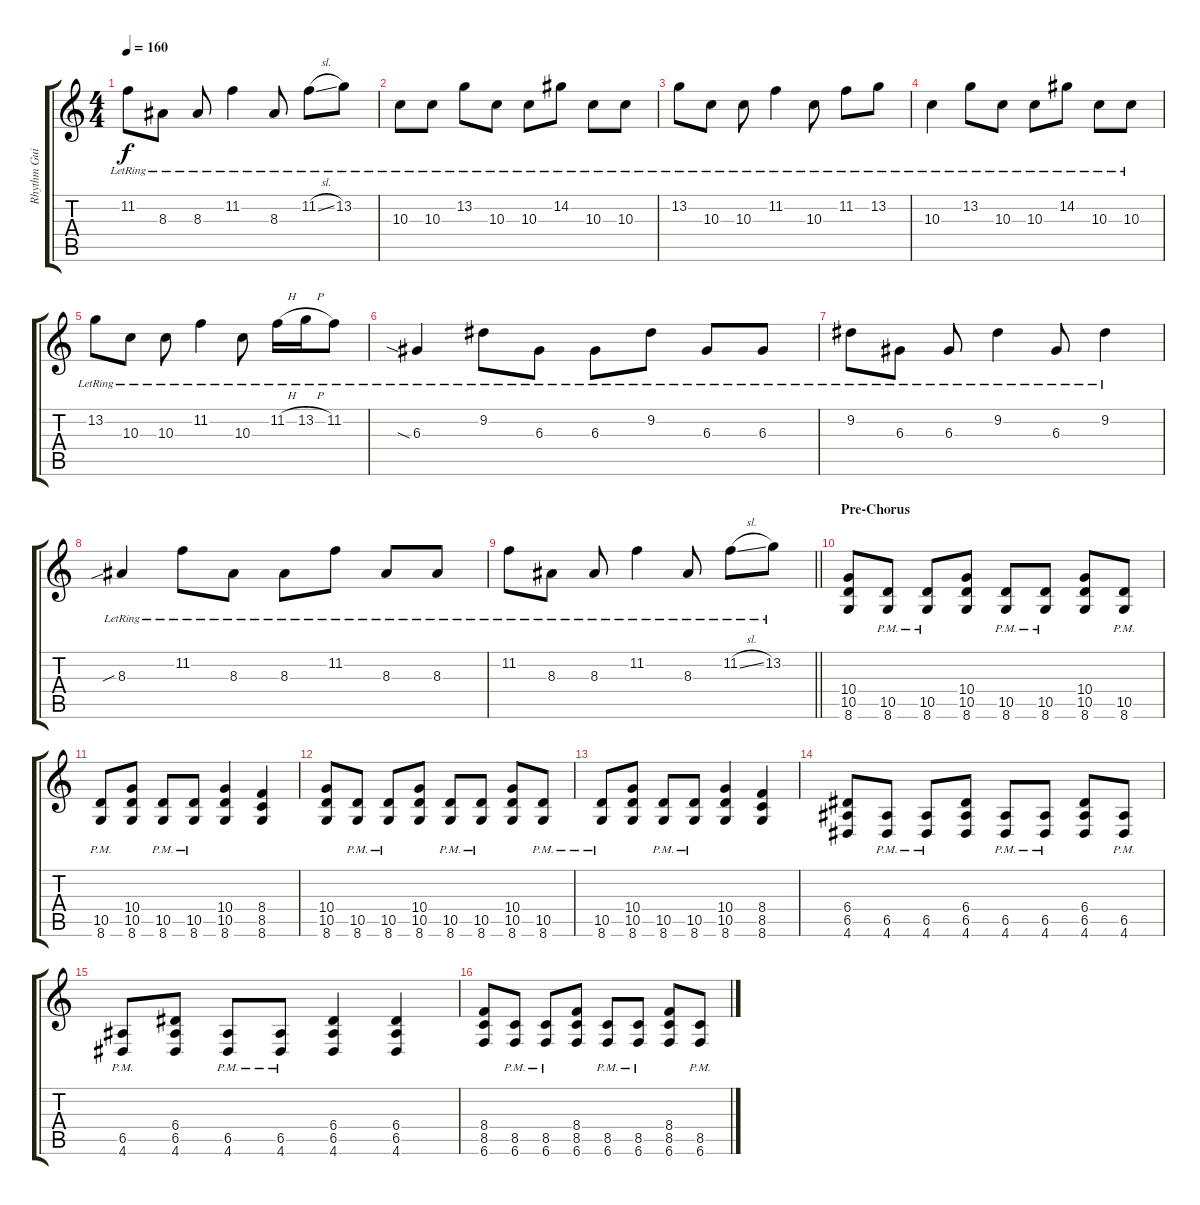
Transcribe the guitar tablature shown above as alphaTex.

\track ("Rhythm Guitar" "Rhythm Gui") {instrument electricguitarclean}
\staff {score tabs}
\tuning (B3 Gb3 D3 A2 E2 B1) {hide}
\ts (4 4)
\tempo 160
\clef g2
\ks c
11.2{lr}.8{dy f} 8.3{lr}.8 8.3{lr}.8 11.2{lr}.4 8.3{lr}.8 11.2{sl lr}.8 13.2{lr}.8 |
10.3{lr}.8 10.3{lr}.8 13.2{lr}.8 10.3{lr}.8 10.3{lr}.8 14.2{lr}.8 10.3{lr}.8 10.3{lr}.8 |
13.2{lr}.8 10.3{lr}.8 10.3{lr}.8 11.2{lr}.4 10.3{lr}.8 11.2{lr}.8 13.2{lr}.8 |
10.3{lr}.4 13.2{lr}.8 10.3{lr}.8 10.3{lr}.8 14.2{lr}.8 10.3{lr}.8 10.3{lr}.8 |
13.2{lr}.8 10.3{lr}.8 10.3{lr}.8 11.2{lr}.4 10.3{lr}.8 11.2{h lr}.16 13.2{h lr}.16 11.2{lr}.8 |
6.3{sia lr}.4 9.2{lr}.8 6.3{lr}.8 6.3{lr}.8 9.2{lr}.8 6.3{lr}.8 6.3{lr}.8 |
9.2{lr}.8 6.3{lr}.8 6.3{lr}.8 9.2{lr}.4 6.3{lr}.8 9.2{lr}.4 |
8.3{sib lr}.4 11.2{lr}.8 8.3{lr}.8 8.3{lr}.8 11.2{lr}.8 8.3{lr}.8 8.3{lr}.8 |
\barLineRight lightlight
11.2{lr}.8 8.3{lr}.8 8.3{lr}.8 11.2{lr}.4 8.3{lr}.8 11.2{sl lr}.8 13.2{lr}.8 |
\section ("" "Pre-Chorus")
(10.4 10.5 8.6).8{instrument distortionguitar} (10.5{pm} 8.6{pm}).8 (10.5{pm} 8.6{pm}).8 (10.4 10.5 8.6).8 (10.5{pm} 8.6{pm}).8 (10.5{pm} 8.6{pm}).8 (10.4 10.5 8.6).8 (10.5{pm} 8.6{pm}).8 |
(10.5{pm} 8.6{pm}).8 (10.4 10.5 8.6).8 (10.5{pm} 8.6{pm}).8 (10.5{pm} 8.6{pm}).8 (10.4 10.5 8.6).4 (8.4 8.5 8.6).4 |
(10.4 10.5 8.6).8 (10.5{pm} 8.6{pm}).8 (10.5{pm} 8.6{pm}).8 (10.4 10.5 8.6).8 (10.5{pm} 8.6{pm}).8 (10.5{pm} 8.6{pm}).8 (10.4 10.5 8.6).8 (10.5{pm} 8.6{pm}).8 |
(10.5{pm} 8.6{pm}).8 (10.4 10.5 8.6).8 (10.5{pm} 8.6{pm}).8 (10.5{pm} 8.6{pm}).8 (10.4 10.5 8.6).4 (8.4 8.5 8.6).4 |
(6.4 6.5 4.6).8 (6.5{pm} 4.6{pm}).8 (6.5{pm} 4.6{pm}).8 (6.4 6.5 4.6).8 (6.5{pm} 4.6{pm}).8 (6.5{pm} 4.6{pm}).8 (6.4 6.5 4.6).8 (6.5{pm} 4.6{pm}).8 |
(6.5{pm} 4.6{pm}).8 (6.4 6.5 4.6).8 (6.5{pm} 4.6{pm}).8 (6.5{pm} 4.6{pm}).8 (6.4 6.5 4.6).4 (6.4 6.5 4.6).4 |
(8.4 8.5 6.6).8 (8.5{pm} 6.6{pm}).8 (8.5{pm} 6.6{pm}).8 (8.4 8.5 6.6).8 (8.5{pm} 6.6{pm}).8 (8.5{pm} 6.6{pm}).8 (8.4 8.5 6.6).8 (8.5{pm} 6.6{pm}).8
